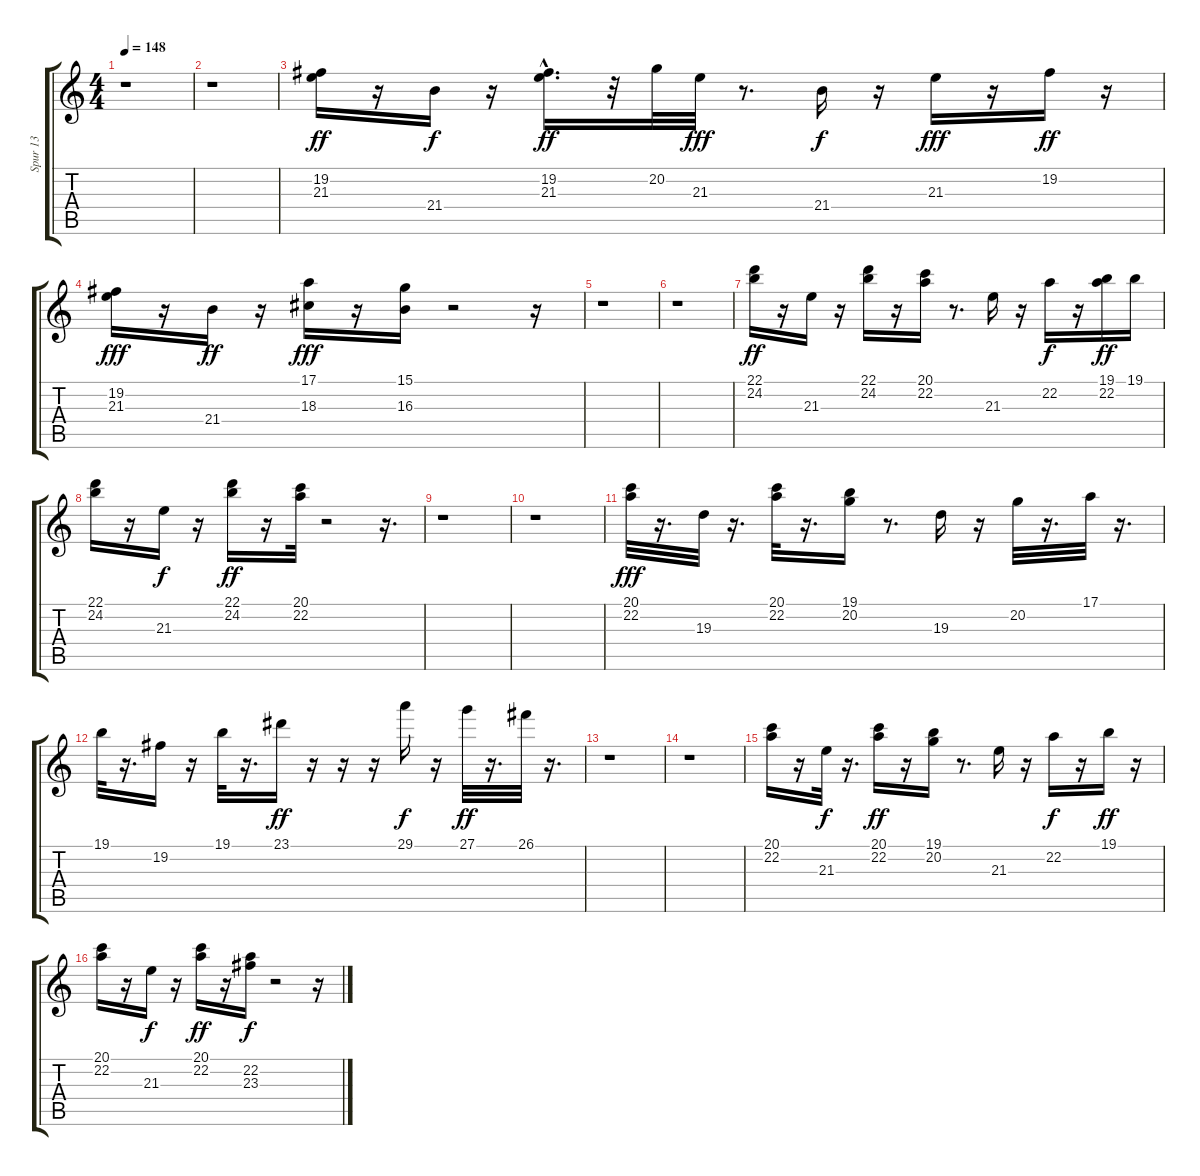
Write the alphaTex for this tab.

\track ("Spur 13" "Spur 13") {instrument marimba}
\staff {score tabs}
\tuning (E4 B3 G3 D3 A2 E2) {hide}
\ts (4 4)
\tempo 148
\clef g2
\ks c
r.1{dy fff} |
r.1 |
(19.2 21.3).16{dy ff} r.16 21.4.16{dy f} r.16 (19.2 21.3{hac}).16{d dy ff} r.32 20.2.32 21.3.32{dy fff} r.8{d} 21.4.16{dy f} r.16 21.3.16{dy fff} r.16 19.2.16{dy ff} r.16 |
(19.2 21.3).16{dy fff} r.16 21.4.16{dy ff} r.16 (17.1 18.3).16{dy fff} r.16 (15.1 16.3).16 r.2 r.16 |
r.1 |
r.1 |
(22.1 24.2).16{dy ff} r.16 21.3.16 r.16 (22.1 24.2).16 r.16 (20.1 22.2).16 r.8{d} 21.3.16 r.16 22.2.16{dy f} r.16 (19.1 22.2).16{dy ff} 19.1.16 |
(22.1 24.2).16 r.16 21.3.16{dy f} r.16 (22.1 24.2).16{dy ff} r.16 (20.1 22.2).32 r.2 r.16{d} |
r.1 |
r.1 |
(20.1 22.2).32{dy fff} r.16{d} 19.3.32 r.16{d} (20.1 22.2).32 r.16{d} (19.1 20.2).16 r.8{d} 19.3.16 r.16 20.2.32 r.16{d} 17.1.32 r.16{d} |
19.1.32 r.16{d} 19.2.16 r.16 19.1.32 r.16{d} 23.1.16{dy ff} r.16 r.16 r.16 29.1.16{dy f} r.16 27.1.32{dy ff} r.16{d} 26.1.32 r.16{d} |
r.1 |
r.1 |
(20.1 22.2).16 r.16 21.3.32{dy f} r.16{d} (20.1 22.2).16{dy ff} r.16 (19.1 20.2).16 r.8{d} 21.3.16 r.16 22.2.16{dy f} r.16 19.1.16{dy ff} r.16 |
(20.1 22.2).16 r.16 21.3.16{dy f} r.16 (20.1 22.2).16{dy ff} r.16 (22.2 23.3).16{dy f} r.2 r.16
